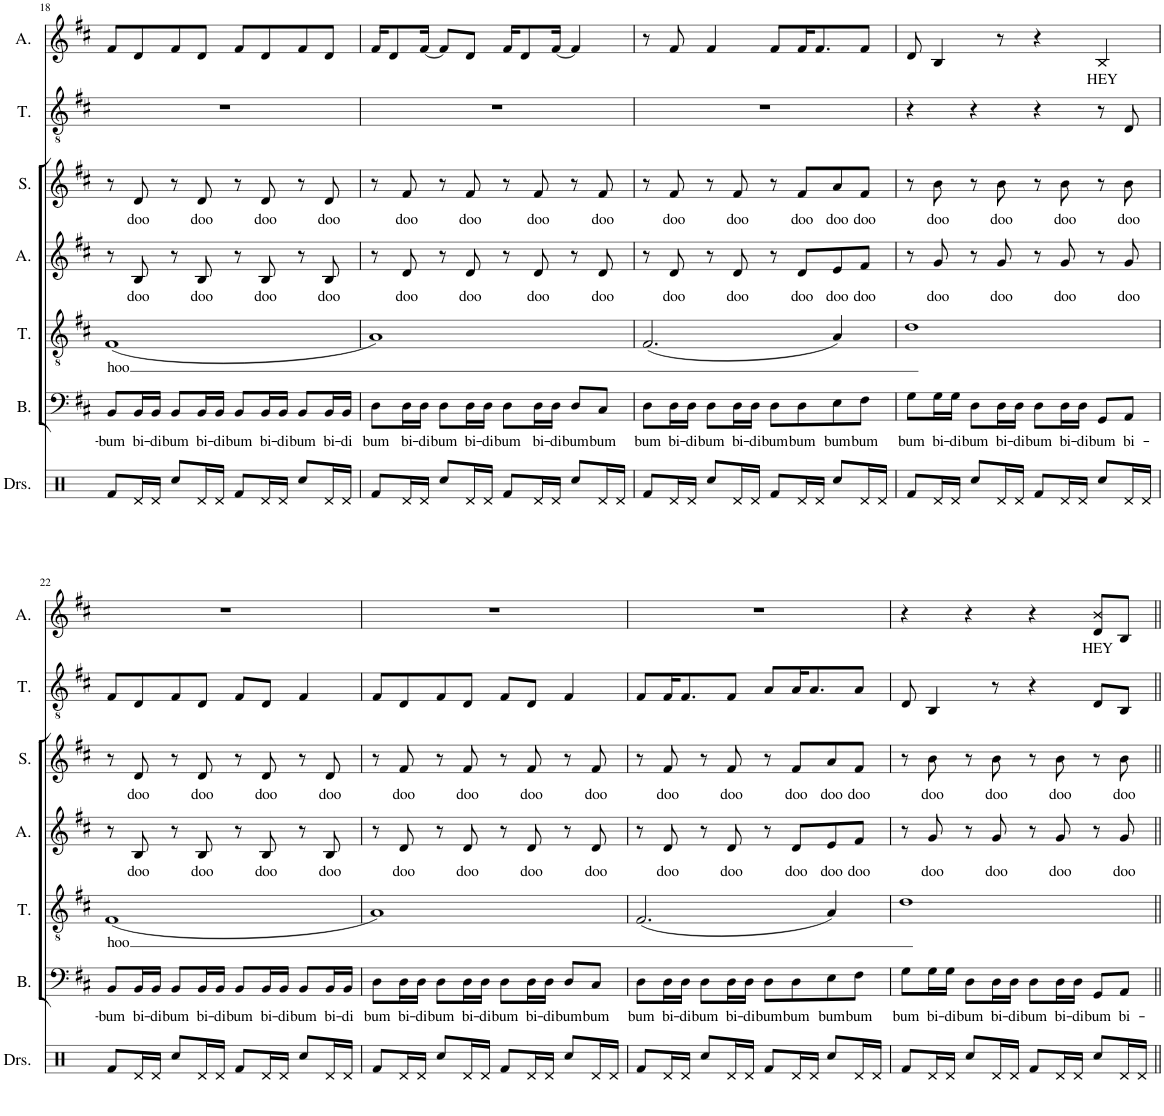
**kern	**kern	**text	**kern	**text	**kern	**text	**kern	**text	**kern	**kern	**text
*part7	*part6	*part6	*part5	*part5	*part4	*part4	*part3	*part3	*part2	*part1	*part1
*staff7	*staff6	*staff6	*staff5	*staff5	*staff4	*staff4	*staff3	*staff3	*staff2	*staff1	*staff1
*I"Drumset	*I"Bass	*	*I"Tenor	*	*I"Alto	*	*I"Soprano	*	*I"Tenor	*I"Alto	*
*I'Drs.	*I'B.	*	*I'T.	*	*I'A.	*	*I'S.	*	*I'T.	*I'A.	*
!!LO:PB:g=z
*clefX	*clefF4	*	*clefGv2	*	*clefG2	*	*clefG2	*	*clefGv2	*clefG2	*
*k[]	*k[f#c#]	*	*k[f#c#]	*	*k[f#c#]	*	*k[f#c#]	*	*k[f#c#]	*k[f#c#]	*
*M4/4	*M4/4	*	*M4/4	*	*M4/4	*	*M4/4	*	*M4/4	*M4/4	*
=18	=18	=18	=18	=18	=18	=18	=18	=18	=18	=18	=18
!	!	!LO:LY:b	!	!LO:LY:b	!	!	!	!	!	!	!
8Rf/L	8BB/L	bum	(1F#	hoo	8r	.	8r	.	1r	8f#/L	.
!	!	!LO:LY:b	!	!	!	!LO:LY:b	!	!LO:LY:b	!	!	!
16Rd/L	16BB/L	bi-	.	.	8B/	doo	8d/	doo	.	8d/	.
!	!	!LO:LY:b	!	!	!	!	!	!	!	!	!
16Rd/JJ	16BB/JJ	-di	.	.	.	.	.	.	.	.	.
!	!	!LO:LY:b	!	!	!	!	!	!	!	!	!
8Rcc/L	8BB/L	bum	.	.	8r	.	8r	.	.	8f#/	.
!	!	!LO:LY:b	!	!	!	!LO:LY:b	!	!LO:LY:b	!	!	!
16Rd/L	16BB/L	bi-	.	.	8B/	doo	8d/	doo	.	8d/J	.
!	!	!LO:LY:b	!	!	!	!	!	!	!	!	!
16Rd/JJ	16BB/JJ	-di	.	.	.	.	.	.	.	.	.
!	!	!LO:LY:b	!	!	!	!	!	!	!	!	!
8Rf/L	8BB/L	bum	.	.	8r	.	8r	.	.	8f#/L	.
!	!	!LO:LY:b	!	!	!	!LO:LY:b	!	!LO:LY:b	!	!	!
16Rd/L	16BB/L	bi-	.	.	8B/	doo	8d/	doo	.	8d/	.
!	!	!LO:LY:b	!	!	!	!	!	!	!	!	!
16Rd/JJ	16BB/JJ	-di	.	.	.	.	.	.	.	.	.
!	!	!LO:LY:b	!	!	!	!	!	!	!	!	!
8Rcc/L	8BB/L	bum	.	.	8r	.	8r	.	.	8f#/	.
!	!	!LO:LY:b	!	!	!	!LO:LY:b	!	!LO:LY:b	!	!	!
16Rd/L	16BB/L	bi-	.	.	8B/	doo	8d/	doo	.	8d/J	.
!	!	!LO:LY:b	!	!	!	!	!	!	!	!	!
16Rd/JJ	16BB/JJ	-di	.	.	.	.	.	.	.	.	.
=19	=19	=19	=19	=19	=19	=19	=19	=19	=19	=19	=19
!	!	!LO:LY:b	!	!	!	!	!	!	!	!	!
8Rf/L	8D\L	bum	1A)	.	8r	.	8r	.	1r	16f#/KL	.
.	.	.	.	.	.	.	.	.	.	8d/	.
!	!	!LO:LY:b	!	!	!	!LO:LY:b	!	!LO:LY:b	!	!	!
16Rd/L	16D\L	bi-	.	.	8d/	doo	8f#/	doo	.	.	.
!	!	!LO:LY:b	!	!	!	!	!	!	!	!	!
16Rd/JJ	16D\JJ	-di	.	.	.	.	.	.	.	[16f#/Jk	.
!	!	!LO:LY:b	!	!	!	!	!	!	!	!	!
8Rcc/L	8D\L	bum	.	.	8r	.	8r	.	.	8f#/L]	.
!	!	!LO:LY:b	!	!	!	!LO:LY:b	!	!LO:LY:b	!	!	!
16Rd/L	16D\L	bi-	.	.	8d/	doo	8f#/	doo	.	8d/J	.
!	!	!LO:LY:b	!	!	!	!	!	!	!	!	!
16Rd/JJ	16D\JJ	-di	.	.	.	.	.	.	.	.	.
!	!	!LO:LY:b	!	!	!	!	!	!	!	!	!
8Rf/L	8D\L	bum	.	.	8r	.	8r	.	.	16f#/KL	.
.	.	.	.	.	.	.	.	.	.	8d/	.
!	!	!LO:LY:b	!	!	!	!LO:LY:b	!	!LO:LY:b	!	!	!
16Rd/L	16D\L	bi-	.	.	8d/	doo	8f#/	doo	.	.	.
!	!	!LO:LY:b	!	!	!	!	!	!	!	!	!
16Rd/JJ	16D\JJ	-di	.	.	.	.	.	.	.	[16f#/Jk	.
!	!	!LO:LY:b	!	!	!	!	!	!	!	!	!
8Rcc/L	8D/L	bum	.	.	8r	.	8r	.	.	4f#/]	.
!	!	!LO:LY:b	!	!	!	!LO:LY:b	!	!LO:LY:b	!	!	!
16Rd/L	8C#/J	bum	.	.	8d/	doo	8f#/	doo	.	.	.
16Rd/JJ	.	.	.	.	.	.	.	.	.	.	.
=20	=20	=20	=20	=20	=20	=20	=20	=20	=20	=20	=20
!	!	!LO:LY:b	!	!	!	!	!	!	!	!	!
8Rf/L	8D\L	bum	(2.F#/	.	8r	.	8r	.	1r	8r	.
!	!	!LO:LY:b	!	!	!	!LO:LY:b	!	!LO:LY:b	!	!	!
16Rd/L	16D\L	bi-	.	.	8d/	doo	8f#/	doo	.	8f#/	.
!	!	!LO:LY:b	!	!	!	!	!	!	!	!	!
16Rd/JJ	16D\JJ	-di	.	.	.	.	.	.	.	.	.
!	!	!LO:LY:b	!	!	!	!	!	!	!	!	!
8Rcc/L	8D\L	bum	.	.	8r	.	8r	.	.	4f#/	.
!	!	!LO:LY:b	!	!	!	!LO:LY:b	!	!LO:LY:b	!	!	!
16Rd/L	16D\L	bi-	.	.	8d/	doo	8f#/	doo	.	.	.
!	!	!LO:LY:b	!	!	!	!	!	!	!	!	!
16Rd/JJ	16D\JJ	-di	.	.	.	.	.	.	.	.	.
!	!	!LO:LY:b	!	!	!	!	!	!	!	!	!
8Rf/L	8D\L	bum	.	.	8r	.	8r	.	.	8f#/L	.
!	!	!LO:LY:b	!	!	!	!LO:LY:b	!	!LO:LY:b	!	!	!
16Rd/L	8D\	bum	.	.	8d/L	doo	8f#/L	doo	.	16f#/K	.
16Rd/JJ	.	.	.	.	.	.	.	.	.	8.f#/	.
!	!	!LO:LY:b	!	!	!	!LO:LY:b	!	!LO:LY:b	!	!	!
8Rcc/L	8E\	bum	4A/)	.	8e/	doo	8a/	doo	.	.	.
!	!	!LO:LY:b	!	!	!	!LO:LY:b	!	!LO:LY:b	!	!	!
16Rd/L	8F#\J	bum	.	.	8f#/J	doo	8f#/J	doo	.	8f#/J	.
16Rd/JJ	.	.	.	.	.	.	.	.	.	.	.
=21	=21	=21	=21	=21	=21	=21	=21	=21	=21	=21	=21
!	!	!LO:LY:b	!	!	!	!	!	!	!	!	!
8Rf/L	8G\L	bum	1d	.	8r	.	8r	.	4r	8d/	.
!	!	!LO:LY:b	!	!	!	!LO:LY:b	!	!LO:LY:b	!	!	!
16Rd/L	16G\L	bi-	.	.	8g/	doo	8b\	doo	.	4B/	.
!	!	!LO:LY:b	!	!	!	!	!	!	!	!	!
16Rd/JJ	16G\JJ	-di	.	.	.	.	.	.	.	.	.
!	!	!LO:LY:b	!	!	!	!	!	!	!	!	!
8Rcc/L	8D\L	bum	.	.	8r	.	8r	.	4r	.	.
!	!	!LO:LY:b	!	!	!	!LO:LY:b	!	!LO:LY:b	!	!	!
16Rd/L	16D\L	bi-	.	.	8g/	doo	8b\	doo	.	8r	.
!	!	!LO:LY:b	!	!	!	!	!	!	!	!	!
16Rd/JJ	16D\JJ	-di	.	.	.	.	.	.	.	.	.
!	!	!LO:LY:b	!	!	!	!	!	!	!	!	!
8Rf/L	8D\L	bum	.	.	8r	.	8r	.	4r	4r	.
!	!	!LO:LY:b	!	!	!	!LO:LY:b	!	!LO:LY:b	!	!	!
16Rd/L	16D\L	bi-	.	.	8g/	doo	8b\	doo	.	.	.
!	!	!LO:LY:b	!	!	!	!	!	!	!	!	!
16Rd/JJ	16D\JJ	-di	.	.	.	.	.	.	.	.	.
!	!	!LO:LY:b	!	!	!	!	!	!	!	!	!LO:LY:b
8Rcc/L	8GG/L	bum	.	.	8r	.	8r	.	8r	4B/	HEY
!	!	!LO:LY:b	!	!	!	!LO:LY:b	!	!LO:LY:b	!	!	!
16Rd/L	8AA/J	bi-	.	.	8g/	doo	8b\	doo	8D/	.	.
16Rd/JJ	.	.	.	.	.	.	.	.	.	.	.
!!LO:LB:g=z
=22	=22	=22	=22	=22	=22	=22	=22	=22	=22	=22	=22
!	!	!LO:LY:b	!	!LO:LY:b	!	!	!	!	!	!	!
8Rf/L	8BB/L	bum	(1F#	hoo	8r	.	8r	.	8F#/L	1r	.
!	!	!LO:LY:b	!	!	!	!LO:LY:b	!	!LO:LY:b	!	!	!
16Rd/L	16BB/L	bi-	.	.	8B/	doo	8d/	doo	8D/	.	.
!	!	!LO:LY:b	!	!	!	!	!	!	!	!	!
16Rd/JJ	16BB/JJ	-di	.	.	.	.	.	.	.	.	.
!	!	!LO:LY:b	!	!	!	!	!	!	!	!	!
8Rcc/L	8BB/L	bum	.	.	8r	.	8r	.	8F#/	.	.
!	!	!LO:LY:b	!	!	!	!LO:LY:b	!	!LO:LY:b	!	!	!
16Rd/L	16BB/L	bi-	.	.	8B/	doo	8d/	doo	8D/J	.	.
!	!	!LO:LY:b	!	!	!	!	!	!	!	!	!
16Rd/JJ	16BB/JJ	-di	.	.	.	.	.	.	.	.	.
!	!	!LO:LY:b	!	!	!	!	!	!	!	!	!
8Rf/L	8BB/L	bum	.	.	8r	.	8r	.	8F#/L	.	.
!	!	!LO:LY:b	!	!	!	!LO:LY:b	!	!LO:LY:b	!	!	!
16Rd/L	16BB/L	bi-	.	.	8B/	doo	8d/	doo	8D/J	.	.
!	!	!LO:LY:b	!	!	!	!	!	!	!	!	!
16Rd/JJ	16BB/JJ	-di	.	.	.	.	.	.	.	.	.
!	!	!LO:LY:b	!	!	!	!	!	!	!	!	!
8Rcc/L	8BB/L	bum	.	.	8r	.	8r	.	4F#/	.	.
!	!	!LO:LY:b	!	!	!	!LO:LY:b	!	!LO:LY:b	!	!	!
16Rd/L	16BB/L	bi-	.	.	8B/	doo	8d/	doo	.	.	.
!	!	!LO:LY:b	!	!	!	!	!	!	!	!	!
16Rd/JJ	16BB/JJ	-di	.	.	.	.	.	.	.	.	.
=23	=23	=23	=23	=23	=23	=23	=23	=23	=23	=23	=23
!	!	!LO:LY:b	!	!	!	!	!	!	!	!	!
8Rf/L	8D\L	bum	1A)	.	8r	.	8r	.	8F#/L	1r	.
!	!	!LO:LY:b	!	!	!	!LO:LY:b	!	!LO:LY:b	!	!	!
16Rd/L	16D\L	bi-	.	.	8d/	doo	8f#/	doo	8D/	.	.
!	!	!LO:LY:b	!	!	!	!	!	!	!	!	!
16Rd/JJ	16D\JJ	-di	.	.	.	.	.	.	.	.	.
!	!	!LO:LY:b	!	!	!	!	!	!	!	!	!
8Rcc/L	8D\L	bum	.	.	8r	.	8r	.	8F#/	.	.
!	!	!LO:LY:b	!	!	!	!LO:LY:b	!	!LO:LY:b	!	!	!
16Rd/L	16D\L	bi-	.	.	8d/	doo	8f#/	doo	8D/J	.	.
!	!	!LO:LY:b	!	!	!	!	!	!	!	!	!
16Rd/JJ	16D\JJ	-di	.	.	.	.	.	.	.	.	.
!	!	!LO:LY:b	!	!	!	!	!	!	!	!	!
8Rf/L	8D\L	bum	.	.	8r	.	8r	.	8F#/L	.	.
!	!	!LO:LY:b	!	!	!	!LO:LY:b	!	!LO:LY:b	!	!	!
16Rd/L	16D\L	bi-	.	.	8d/	doo	8f#/	doo	8D/J	.	.
!	!	!LO:LY:b	!	!	!	!	!	!	!	!	!
16Rd/JJ	16D\JJ	-di	.	.	.	.	.	.	.	.	.
!	!	!LO:LY:b	!	!	!	!	!	!	!	!	!
8Rcc/L	8D/L	bum	.	.	8r	.	8r	.	4F#/	.	.
!	!	!LO:LY:b	!	!	!	!LO:LY:b	!	!LO:LY:b	!	!	!
16Rd/L	8C#/J	bum	.	.	8d/	doo	8f#/	doo	.	.	.
16Rd/JJ	.	.	.	.	.	.	.	.	.	.	.
=24	=24	=24	=24	=24	=24	=24	=24	=24	=24	=24	=24
!	!	!LO:LY:b	!	!	!	!	!	!	!	!	!
8Rf/L	8D\L	bum	(2.F#/	.	8r	.	8r	.	8F#/L	1r	.
!	!	!LO:LY:b	!	!	!	!LO:LY:b	!	!LO:LY:b	!	!	!
16Rd/L	16D\L	bi-	.	.	8d/	doo	8f#/	doo	16F#/K	.	.
!	!	!LO:LY:b	!	!	!	!	!	!	!	!	!
16Rd/JJ	16D\JJ	-di	.	.	.	.	.	.	8.F#/	.	.
!	!	!LO:LY:b	!	!	!	!	!	!	!	!	!
8Rcc/L	8D\L	bum	.	.	8r	.	8r	.	.	.	.
!	!	!LO:LY:b	!	!	!	!LO:LY:b	!	!LO:LY:b	!	!	!
16Rd/L	16D\L	bi-	.	.	8d/	doo	8f#/	doo	8F#/J	.	.
!	!	!LO:LY:b	!	!	!	!	!	!	!	!	!
16Rd/JJ	16D\JJ	-di	.	.	.	.	.	.	.	.	.
!	!	!LO:LY:b	!	!	!	!	!	!	!	!	!
8Rf/L	8D\L	bum	.	.	8r	.	8r	.	8A/L	.	.
!	!	!LO:LY:b	!	!	!	!LO:LY:b	!	!LO:LY:b	!	!	!
16Rd/L	8D\	bum	.	.	8d/L	doo	8f#/L	doo	16A/K	.	.
16Rd/JJ	.	.	.	.	.	.	.	.	8.A/	.	.
!	!	!LO:LY:b	!	!	!	!LO:LY:b	!	!LO:LY:b	!	!	!
8Rcc/L	8E\	bum	4A/)	.	8e/	doo	8a/	doo	.	.	.
!	!	!LO:LY:b	!	!	!	!LO:LY:b	!	!LO:LY:b	!	!	!
16Rd/L	8F#\J	bum	.	.	8f#/J	doo	8f#/J	doo	8A/J	.	.
16Rd/JJ	.	.	.	.	.	.	.	.	.	.	.
=25	=25	=25	=25	=25	=25	=25	=25	=25	=25	=25	=25
!	!	!LO:LY:b	!	!	!	!	!	!	!	!	!
8Rf/L	8G\L	bum	1d	.	8r	.	8r	.	8D/	4r	.
!	!	!LO:LY:b	!	!	!	!LO:LY:b	!	!LO:LY:b	!	!	!
16Rd/L	16G\L	bi-	.	.	8g/	doo	8b\	doo	4BB/	.	.
!	!	!LO:LY:b	!	!	!	!	!	!	!	!	!
16Rd/JJ	16G\JJ	-di	.	.	.	.	.	.	.	.	.
!	!	!LO:LY:b	!	!	!	!	!	!	!	!	!
8Rcc/L	8D\L	bum	.	.	8r	.	8r	.	.	4r	.
!	!	!LO:LY:b	!	!	!	!LO:LY:b	!	!LO:LY:b	!	!	!
16Rd/L	16D\L	bi-	.	.	8g/	doo	8b\	doo	8r	.	.
!	!	!LO:LY:b	!	!	!	!	!	!	!	!	!
16Rd/JJ	16D\JJ	-di	.	.	.	.	.	.	.	.	.
!	!	!LO:LY:b	!	!	!	!	!	!	!	!	!
8Rf/L	8D\L	bum	.	.	8r	.	8r	.	4r	4r	.
!	!	!LO:LY:b	!	!	!	!LO:LY:b	!	!LO:LY:b	!	!	!
16Rd/L	16D\L	bi-	.	.	8g/	doo	8b\	doo	.	.	.
!	!	!LO:LY:b	!	!	!	!	!	!	!	!	!
16Rd/JJ	16D\JJ	-di	.	.	.	.	.	.	.	.	.
!	!	!LO:LY:b	!	!	!	!	!	!	!	!	!LO:LY:b
8Rcc/L	8GG/L	bum	.	.	8r	.	8r	.	8D/L	8d/ 8b/L	HEY
!	!	!LO:LY:b	!	!	!	!LO:LY:b	!	!LO:LY:b	!	!	!
16Rd/L	8AA/J	bi-	.	.	8g/	doo	8b\	doo	8BB/J	8B/J	.
16Rd/JJ	.	.	.	.	.	.	.	.	.	.	.
=||	=||	=||	=||	=||	=||	=||	=||	=||	=||	=||	=||
*-	*-	*-	*-	*-	*-	*-	*-	*-	*-	*-	*-
